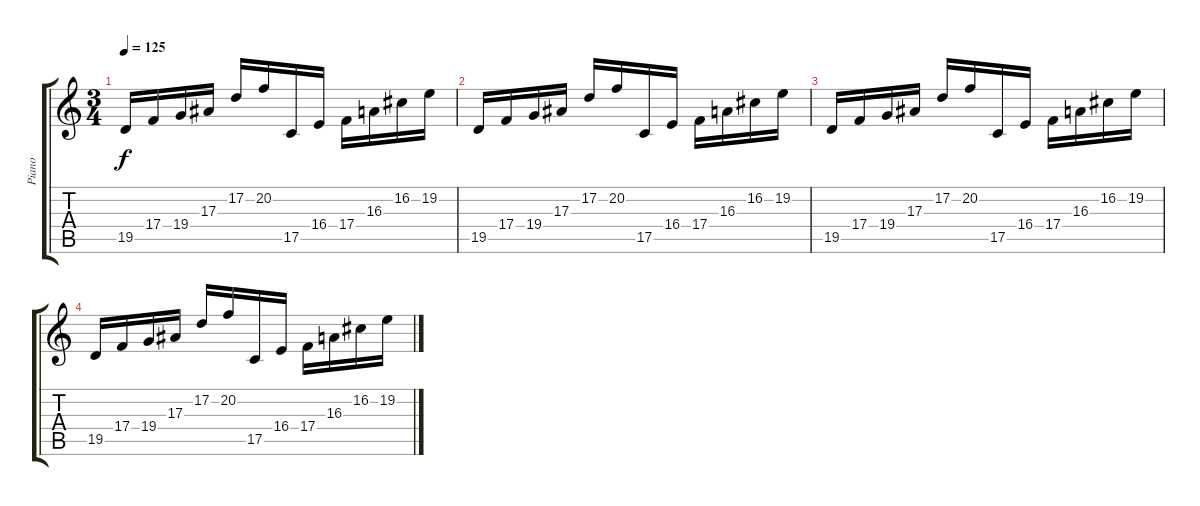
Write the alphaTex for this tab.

\track ("Piano" "Piano") {instrument acousticgrandpiano}
\staff {score tabs}
\tuning (D4 A3 F3 C3 G2 D2) {hide}
\ts (3 4)
\tempo 125
\clef g2
\ks c
19.5.16{dy f instrument lead2sawtooth} 17.4.16 19.4.16 17.3.16 17.2.16 20.2.16 17.5.16 16.4.16 17.4.16 16.3.16 16.2.16 19.2.16 |
19.5.16 17.4.16 19.4.16 17.3.16 17.2.16 20.2.16 17.5.16 16.4.16 17.4.16 16.3.16 16.2.16 19.2.16 |
19.5.16 17.4.16 19.4.16 17.3.16 17.2.16 20.2.16 17.5.16 16.4.16 17.4.16 16.3.16 16.2.16 19.2.16 |
19.5.16 17.4.16 19.4.16 17.3.16 17.2.16 20.2.16 17.5.16 16.4.16 17.4.16 16.3.16 16.2.16 19.2.16
